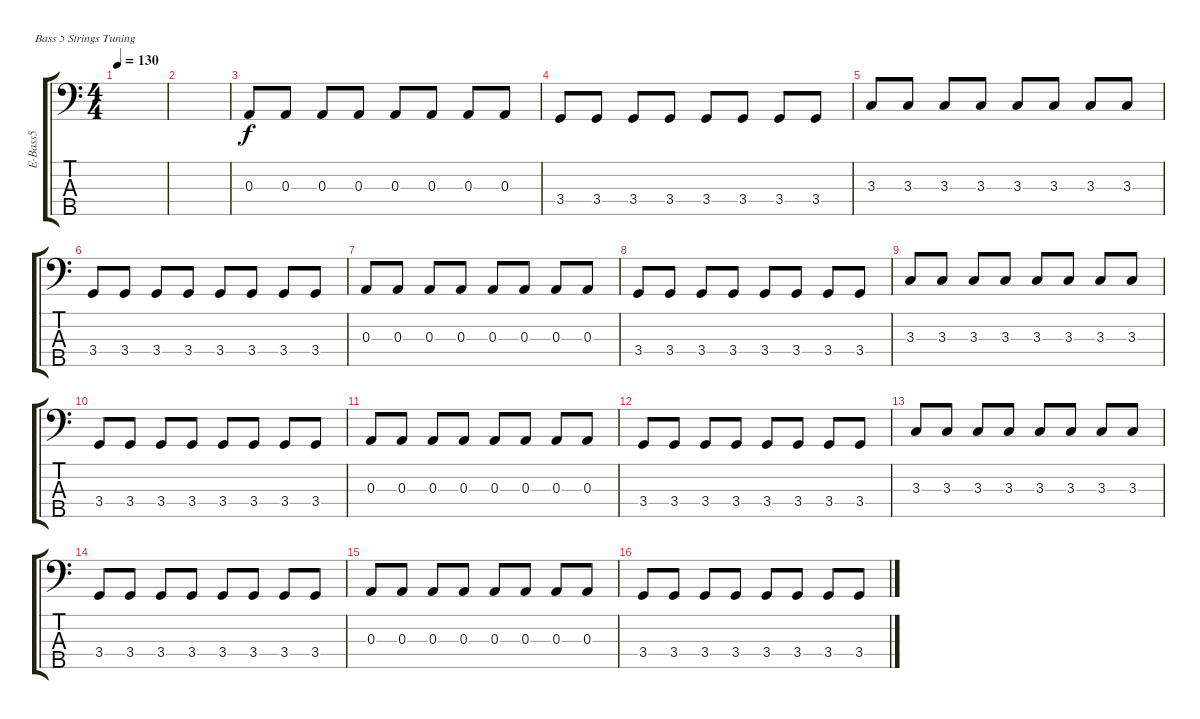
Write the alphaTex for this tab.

\defaultSystemsLayout 4
\track ("Electric Bass" "E-Bass5") {instrument electricbassfinger}
\staff {score tabs}
\tuning (G2 D2 A1 E1 B0)
\ts (4 4)
\tempo 130
\clef f4
\ks c
|
|
0.3.8 0.3.8 0.3.8 0.3.8 0.3.8 0.3.8 0.3.8 0.3.8 |
3.4.8 3.4.8 3.4.8 3.4.8 3.4.8 3.4.8 3.4.8 3.4.8 |
3.3.8 3.3.8 3.3.8 3.3.8 3.3.8 3.3.8 3.3.8 3.3.8 |
3.4.8 3.4.8 3.4.8 3.4.8 3.4.8 3.4.8 3.4.8 3.4.8 |
0.3.8 0.3.8 0.3.8 0.3.8 0.3.8 0.3.8 0.3.8 0.3.8 |
3.4.8 3.4.8 3.4.8 3.4.8 3.4.8 3.4.8 3.4.8 3.4.8 |
3.3.8 3.3.8 3.3.8 3.3.8 3.3.8 3.3.8 3.3.8 3.3.8 |
3.4.8 3.4.8 3.4.8 3.4.8 3.4.8 3.4.8 3.4.8 3.4.8 |
0.3.8 0.3.8 0.3.8 0.3.8 0.3.8 0.3.8 0.3.8 0.3.8 |
3.4.8 3.4.8 3.4.8 3.4.8 3.4.8 3.4.8 3.4.8 3.4.8 |
3.3.8 3.3.8 3.3.8 3.3.8 3.3.8 3.3.8 3.3.8 3.3.8 |
3.4.8 3.4.8 3.4.8 3.4.8 3.4.8 3.4.8 3.4.8 3.4.8 |
0.3.8 0.3.8 0.3.8 0.3.8 0.3.8 0.3.8 0.3.8 0.3.8 |
3.4.8 3.4.8 3.4.8 3.4.8 3.4.8 3.4.8 3.4.8 3.4.8
